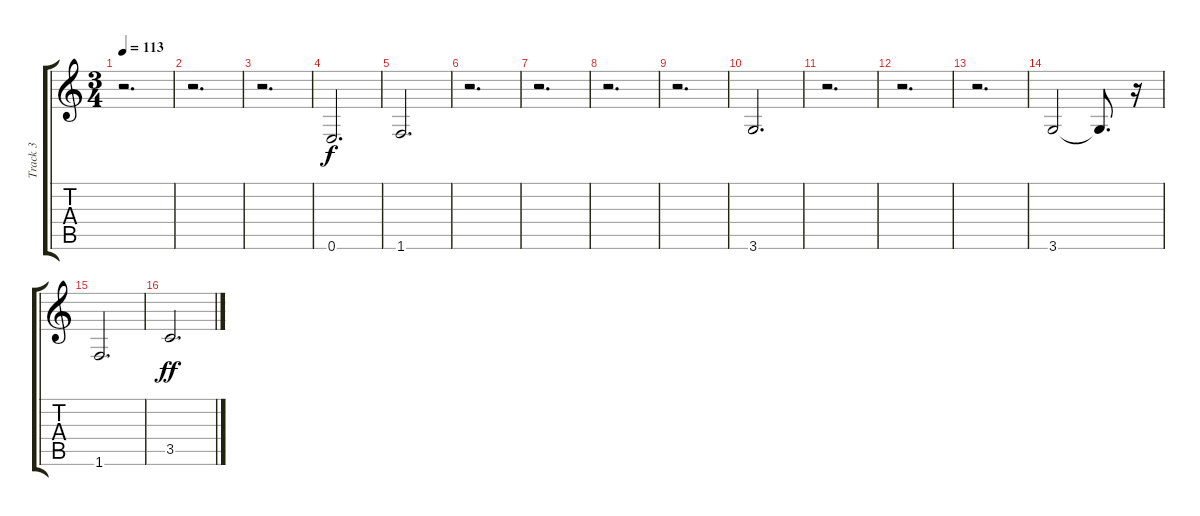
\track ("Track 3" "Track 3") {instrument electricbasspick}
\staff {score tabs}
\tuning (E4 B3 G3 D3 A2 E2) {hide}
\ts (3 4)
\tempo 113
\clef g2
\ks c
r.2{d dy f} |
r.2{d} |
r.2{d} |
0.6.2{d} |
1.6.2{d} |
r.2{d} |
r.2{d} |
r.2{d} |
r.2{d} |
3.6.2{d} |
r.2{d} |
r.2{d} |
r.2{d} |
3.6.2 3.6{t}.8{d} r.16 |
1.6.2{d} |
3.5.2{d dy ff}
